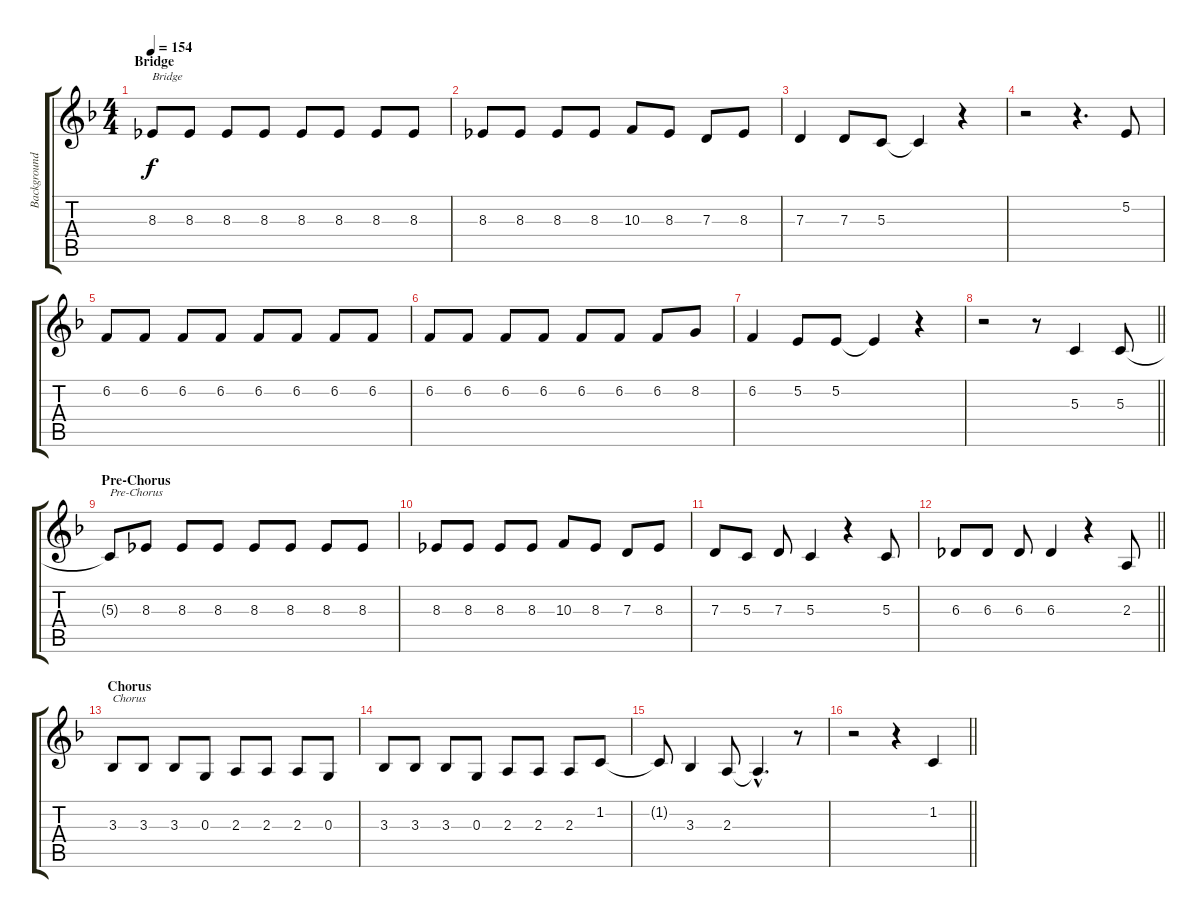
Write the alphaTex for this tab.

\track ("Background voice" "Background") {instrument oboe}
\staff {score tabs}
\tuning (E4 B3 G3 D3 A2 E2) {hide}
\ts (4 4)
\section ("" "Bridge")
\tempo 154
\clef g2
\ks f
8.3.8{txt "Bridge" dy f} 8.3.8 8.3.8 8.3.8 8.3.8 8.3.8 8.3.8 8.3.8 |
8.3.8 8.3.8 8.3.8 8.3.8 10.3.8 8.3.8 7.3.8 8.3.8 |
7.3.4 7.3.8 5.3.8 5.3{t}.4 r.4 |
r.2 r.4{d} 5.2.8 |
6.2.8 6.2.8 6.2.8 6.2.8 6.2.8 6.2.8 6.2.8 6.2.8 |
6.2.8 6.2.8 6.2.8 6.2.8 6.2.8 6.2.8 6.2.8 8.2.8 |
6.2.4 5.2.8 5.2.8 5.2{t}.4 r.4 |
\barLineRight lightlight
r.2 r.8 5.3.4 5.3.8 |
\section ("" "Pre-Chorus")
5.3{t}.8{txt "Pre-Chorus"} 8.3.8 8.3.8 8.3.8 8.3.8 8.3.8 8.3.8 8.3.8 |
8.3.8 8.3.8 8.3.8 8.3.8 10.3.8 8.3.8 7.3.8 8.3.8 |
7.3.8 5.3.8 7.3.8 5.3.4 r.4 5.3.8 |
\barLineRight lightlight
6.3.8 6.3.8 6.3.8 6.3.4 r.4 2.3.8 |
\section ("" "Chorus")
3.3.8{txt "Chorus"} 3.3.8 3.3.8 0.3.8 2.3.8 2.3.8 2.3.8 0.3.8 |
3.3.8 3.3.8 3.3.8 0.3.8 2.3.8 2.3.8 2.3.8 1.2.8 |
1.2{t}.8 3.3.4 2.3.8 2.3{hac t}.4{d} r.8 |
\barLineRight lightlight
r.2 r.4 1.2.4
